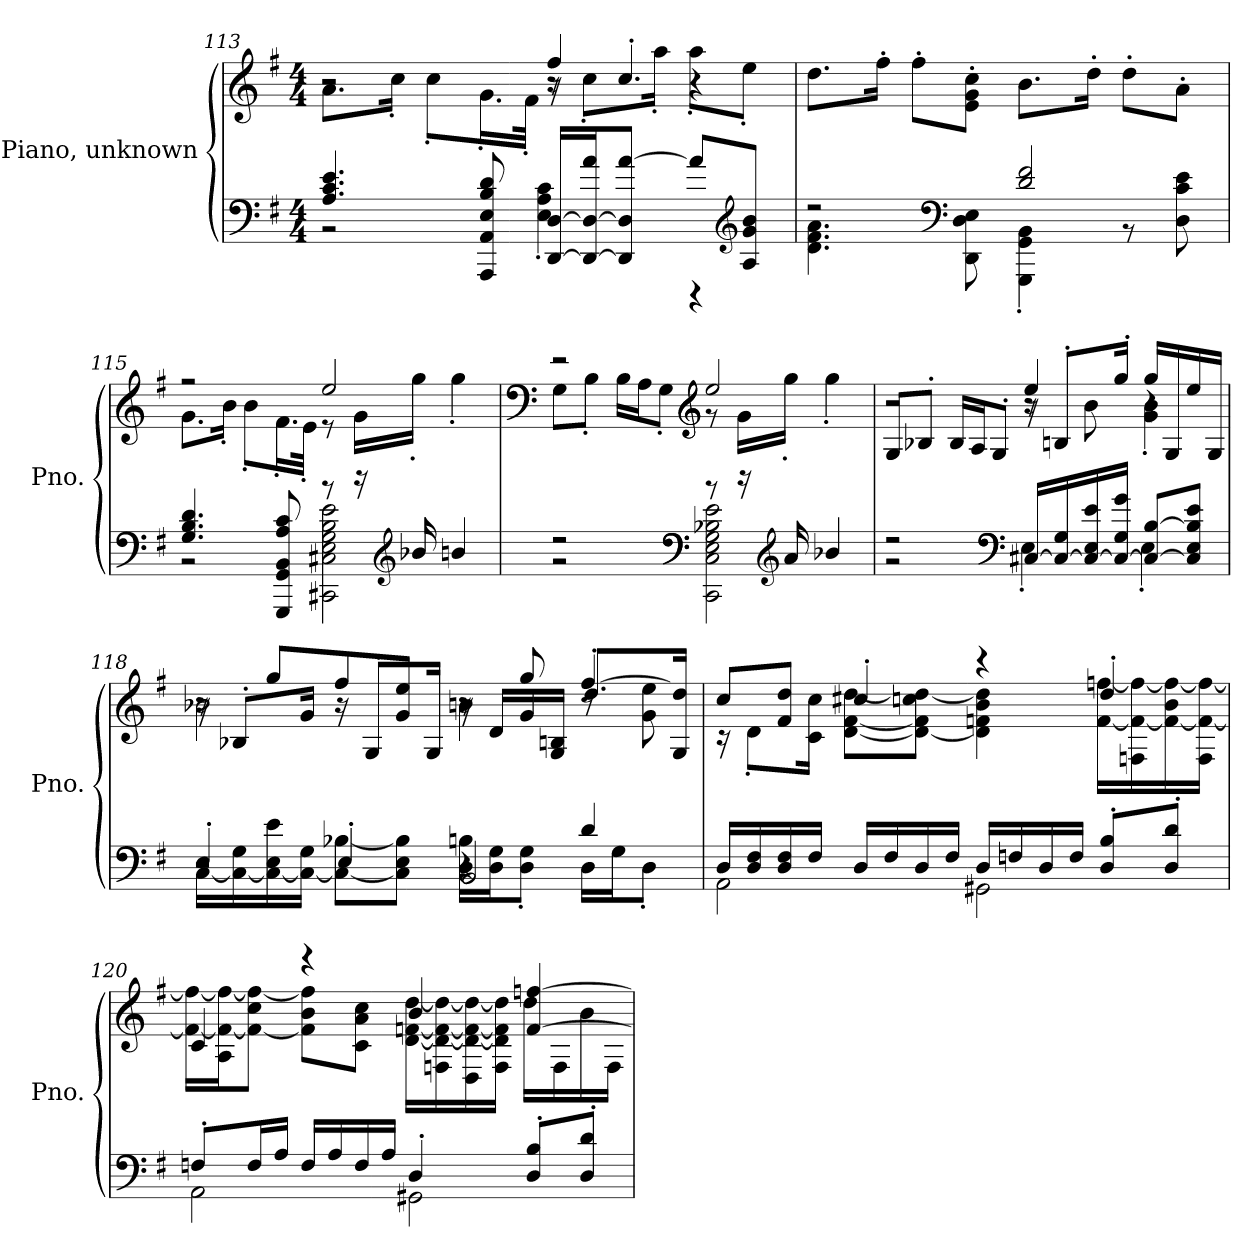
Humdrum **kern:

**kern	**kern
*part1	*part1
*staff2	*staff1
*I"Piano, unknown	*
*I'Pno.	*
*clefF4	*clefG2
*k[f#]	*k[f#]
*M4/4	*M4/4
=113	=113
*^	*^
*	*	*	*^
4.A/ 4.c/ 4.e/	2r	2r	8.a\L	2r
.	.	.	16cc'\Jk	.
.	.	.	8cc'\L	.
8AAA/ 8AA/ 8E/ 8B/ 8d/	.	.	16.g'\L	.
.	.	.	32f#'\JJk	.
[16DD/ [16D/LL	4E\' 4A\' 4c\'	4ff#/	16r	8r
16DD/_ 16D/_ 16a/J	.	.	8cc'\L	.
8DD/] 8D/] [8a/J	.	.	.	4.cc'/
.	.	.	16aa'\Jk	.
8a/L]	4r	4r	8aa'\L	.
*clefG2	*	*	*	*
8A/ 8g/ 8b/J	.	.	8ee'\J	.
*	*	*v	*v	*v
=114	=114	=114
2r	4.d\ 4.f#\ 4.a\	8.dd\L
.	.	16ff#'\Jk
.	.	8ff#'\L
*clefF4	*	*
.	8DD\ 8D\ 8E\	8e\' 8g\' 8cc\'J
2d/ 2f#/	4GGG\' 4GG\' 4BB\'	8.b\L
.	.	16dd'\Jk
.	8r	8dd'\L
.	8D\ 8c\ 8e\	8a'\J
!!LO:LB:g=z
=115	=115	=115
*	*	*^
4.G/ 4.B/ 4.d/	2r	2r	8.g\L
.	.	.	16b'\Jk
.	.	.	8b'\L
8GGG/ 8GG/ 8BB/ 8A/ 8c/	.	.	16.f#'\L
.	.	.	32e'\JJk
8r	2CC#X\ 2C#X\ 2E\ 2G\ 2B\ 2e\	2ee/	8r
16r	.	.	16g\LL
*clefG2	*	*	*
16b-X/	.	.	16gg'\JJ
4bn/	.	.	4gg'\
=116	=116	=116	=116
*	*	*clefF4	*
2r	2r	2r	8G\L
.	.	.	8B'\J
.	.	.	16B\LL
.	.	.	16A\J
.	.	.	8G'\J
*clefF4	*	*clefG2	*
8r	2CC\ 2C\ 2E\ 2G\ 2B-X\ 2e\	2ee/	8r
16r	.	.	16g\LL
*clefG2	*	*	*
16a/	.	.	16gg'\JJ
4b-X/	.	.	4gg'\
!!LO:PB:g=z
=117	=117	=117	=117
*	*	*	*^
2r	2r	2r	2r	8G/L
.	.	.	.	8B-X'/J
.	.	.	.	16B-/LL
.	.	.	.	16A/J
.	.	.	.	8G'/J
*clefF4	*	*	*	*
[16C#X/LL	4E'\	4ee/	8r	16r
16C#/_ 16G/	.	.	.	8Bn'/L
16C#/_ 16E/ 16e/	.	.	8b\	.
16C#/_ 16G/ 16g/JJ	.	.	.	16gg'/Jk
8C#/_ [8B/L	4E'\	4r	4g\' 4b\'	16gg/LL
.	.	.	.	16G/
8C#/] 8E/ 8B/] 8e/J	.	.	.	16ee/
.	.	.	.	16G/JJ
=118	=118	=118	=118	=118
*	*^	*	*	*
2r	[16C\LL	4E'/	8r	2b-X\	16r
.	16C\_ 16G\	.	.	.	8B-X'/L
.	16C\_ 16E\ 16e\	.	8gg/L	.	.
.	16C\_ 16G\JJ	.	.	.	16g/Jk
.	8C\_ [8B-X\L	4E'/	8ff#/	.	16r
.	.	.	.	.	8G'/L
.	8C\] 8E\ 8B-\]J	.	8g/ 8ee/J	.	.
.	.	.	.	.	16G/Jk
4r	16D\ 16Bn\LL	2BB/	8r	4bn\	16r
.	16D\ 16G\J	.	.	.	16d/LL
.	8D\' 8G\'J	.	8gg/	.	16g/
.	.	.	.	.	16G/ 16Bn/JJ
4d/	16D\LL	.	4ff#'/	8r	[8.dd/L
.	16G\J	.	.	.	.
.	8D'\J	.	.	8g\ 8ee\	.
.	.	.	.	.	16G/ 16dd/]Jk
*	*v	*v	*	*	*
*	*	*	*v	*v
!!LO:LB:g=z
=119	=119	=119	=119
16D/LL	2AA\	8cc/L	16r
16D/ 16F#/	.	.	8d'\L
16D/ 16F#/	.	8f#/ 8dd/J	.
16F#/JJ	.	.	16c\ 16cc\Jk
16D/LL	.	4cc#X'/	[8d\ [8f#\ [8dd\L
16F#/	.	.	.
16D/	.	.	8d\_ 8f#\] 8ccn\ 8dd\_J
16F#/JJ	.	.	.
16D/LL	2GG#X\	4r	4d\] 4fn\ 4b\ 4dd\]
16Fn/	.	.	.
16D/	.	.	.
16F/JJ	.	.	.
8D/' 8B/'L	.	4dd'/	[16f\ [16ffn\LL
.	.	.	16Fn\ 16f\_ 16ff\_
8D/' 8d/'J	.	.	16f\_ 16b\ 16ff\_
.	.	.	16F\ 16f\_ 16ff\_JJ
=120	=120	=120	=120
8Fn'/L	2AA\	4c/	16f\_ 16ff\_LL
.	.	.	16A\ 16f\_ 16ff\_J
16F/L	.	.	8f\_ 8cc\ 8ff\_J
16A/JJ	.	.	.
16F/LL	.	4r	8f\] 8b\ 8ff\]L
16A/	.	.	.
16F/	.	.	8c\ 8a\ 8cc\J
16A/JJ	.	.	.
4D'/	2GG#X\	4b/	[16d\ [16fn\ [16dd\LL
.	.	.	16Fn\ 16d\_ 16f\_ 16dd\_
.	.	.	16D\ 16d\_ 16f\_ 16dd\_
.	.	.	16F\ 16d\] 16f\] 16dd\]JJ
8D/' 8B/'L	.	[4f/ [4ffn/	16dd\LL
.	.	.	16F\
8D/' 8d/'J	.	.	16b\
.	.	.	16F\JJ
*v	*v	*	*
*	*v	*v
=	=
*-	*-
